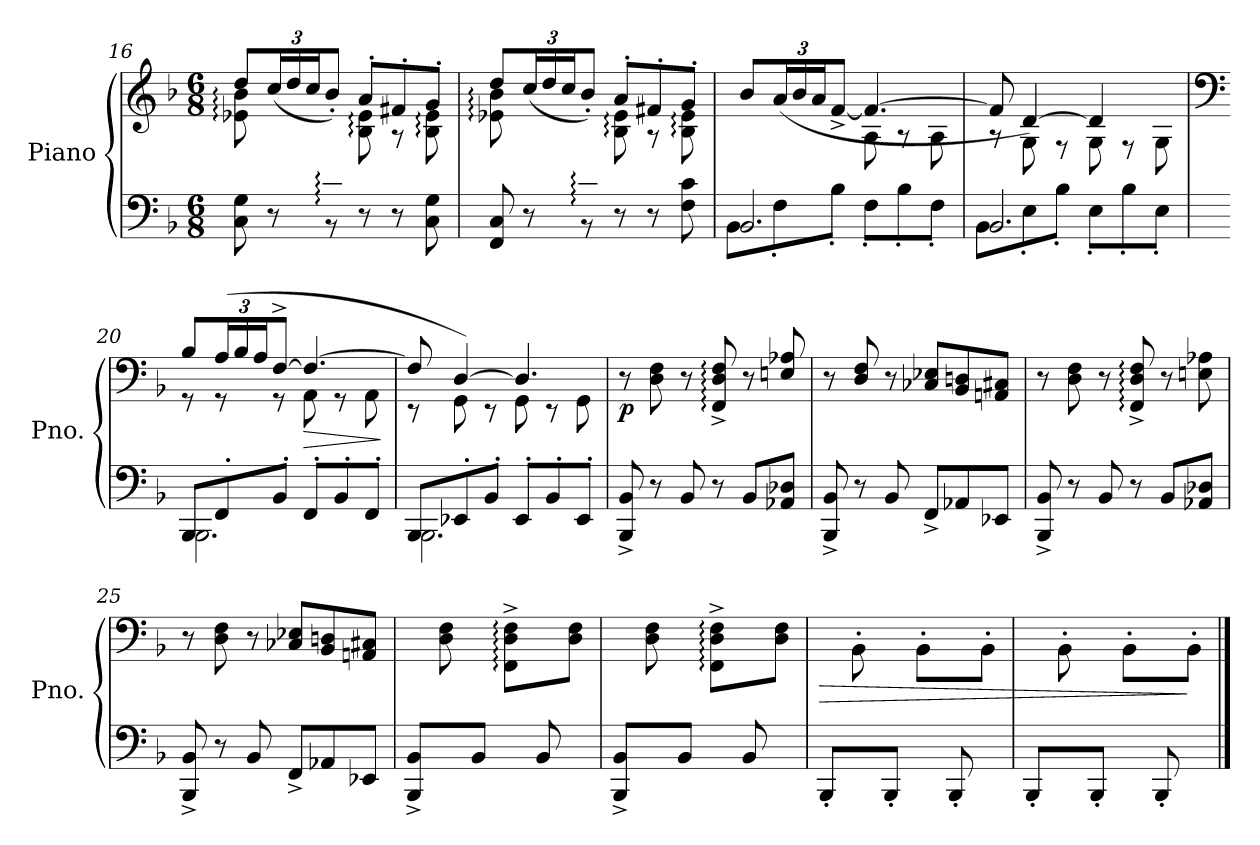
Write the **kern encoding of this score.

**kern	**kern	**dynam
*part1	*part1	*part1
*staff2	*staff1	*staff1/2
*I"Piano	*	*
*I'Pno.	*	*
*clefF4	*clefG2	*
*k[b-]	*k[b-]	*
*M6/8	*M6/8	*
=16	=16	=16
*^	*^	*
4ryy	8C\ 8G\	8dd/L	8e-X\: 8b-\:L	.
*	*	*Xbrackettup	*	*
.	8r	(<24cc/L	8ryy	.
.	.	24dd/	.	.
.	.	24cc/J	.	.
8G/: 8d/:J	8r	8b-'/J)	8ryy	.
4.ryy	8r	8a'/L	8B-\: 8e-\:	.
.	8r	8f#X'/	8r	.
.	8C\ 8G\	8g'/J	8B-\: 8e-\:	.
!!LO:LB:g=z	!!
=17	=17	=17	=17	=17
4ryy	8FF/ 8C/	8dd/L	8e-X\: 8b-\:L	.
.	8r	(<24cc/L	8ryy	.
.	.	24dd/	.	.
.	.	24cc/J	.	.
8G/: 8d/:J	8r	8b-'/J)	8ryy	.
4.ryy	8r	8a'/L	8B-\: 8e-\:	.
.	8r	8f#X'/	8r	.
.	8F\ 8c\	8g'/J	8B-\: 8e-\:	.
=18	=18	=18	=18	=18
2.BB-/	8BB-\L	8b-/L	4.ryy	.
.	8F'\	(>24a/L	.	.
.	.	24b-/	.	.
.	.	24a/J	.	.
.	8B-'\J	[8f^/J	.	.
.	8F'\L	4.f/_	8A\	.
.	8B-'\	.	8r	.
.	8F'\J	.	8A\	.
=19	=19	=19	=19	=19
2.BB-/	8BB-\L	8f/]	8r	.
.	8E'\	[4d/)	8G\	.
.	8B-'\J	.	8r	.
.	8E'\L	4d/]	8G\	.
.	8B-'\	.	8r	.
.	8E'\J	8ryy	8G\	.
!!LO:PB:g=z	!!
=20	=20	=20	=20	=20
*	*	*clefF4	*	*
8BBB-/L	2.BBB-\	8B-/L	8r	.
8FF'/	.	(>24A/L	8r	.
.	.	24B-/	.	.
.	.	24A/J	.	.
8BB-'/J	.	[8F^/J	8r	.
!	!	!	!	!LO:HP:b
8FF'/L	.	4.F/_	8AA\	>
8BB-'/	.	.	8r	.
8FF'/J	.	.	8AA\	.
*v	*v	*	*	*
*	*v	*v	*
.	.	]
=21	=21	=21
*^	*^	*
8BBB-/L	2.BBB-\	8F/]	8r	.
8EE-X'/	.	[4D/)	8GG\	.
8BB-'/J	.	.	8r	.
8EE-'/L	.	4.D/]	8GG\	.
8BB-'/	.	.	8r	.
8EE-'/J	.	.	8GG\	.
*v	*v	*	*	*
=22	=22	=22	=22
!	!	!	!LO:DY:b
*	*v	*v	*
8BBB-/^ 8BB-/^	8r	p
8r	8D\ 8F\	.
8BB-/	8r	.
8r	8FF/:^ 8D/:^ 8F/:^	.
8BB-/L	8r	.
8AA-X/ 8D-X/J	8En/ 8A-X/	.
=23	=23	=23
8BBB-/^ 8BB-/^	8r	.
8r	8D/ 8F/	.
8BB-/	8r	.
8FF^/L	8C-X/ 8E-X/L	.
8AA-X/	8BB-/ 8Dn/	.
8EE-X/J	8AAn/ 8C#X/J	.
!!LO:LB:g=z
=24	=24	=24
8BBB-/^ 8BB-/^	8r	.
8r	8D\ 8F\	.
8BB-/	8r	.
8r	8FF/:^ 8D/:^ 8F/:^	.
8BB-/L	8r	.
8AA-X/ 8D-X/J	8En\ 8A-X\	.
=25	=25	=25
8BBB-/^ 8BB-/^	8r	.
8r	8D\ 8F\	.
8BB-/	8r	.
8FF^/L	8C-X/ 8E-X/L	.
8AA-X/	8BB-/ 8Dn/	.
8EE-X/J	8AAn/ 8C#X/J	.
=26	=26	=26
*^	*^	*
2ryy	8BBB-/^ 8BB-/^L	4ryy	8ryy	.
.	8ryy	.	8D\ 8F\	.
.	8BB-/J	8ryy	2ryy	.
.	4ryy	8FF\:^ 8D\:^ 8F\:^L	.	.
8BB-/	.	8ryy	.	.
8ryy	8ryy	8D\ 8F\J	.	.
=27	=27	=27	=27	=27
2ryy	8BBB-/^ 8BB-/^L	4ryy	8ryy	.
.	8ryy	.	8D\ 8F\	.
.	8BB-/J	8ryy	2ryy	.
.	4ryy	8FF\:^ 8D\:^ 8F\:^L	.	.
8BB-/	.	8ryy	.	.
8ryy	8ryy	8D\ 8F\J	.	.
=28	=28	=28	=28	=28
!	!	!	!	!LO:HP:b
2ryy	8BBB-'/L	4ryy	8ryy	>
.	8ryy	.	8BB-'\	.
.	8BBB-'/J	8ryy	2ryy	.
.	4ryy	8BB-'\L	.	.
8BBB-'/	.	8ryy	.	.
8ryy	8ryy	8BB-'\J	.	.
!!LO:LB:g=z	!!
=29	=29	=29	=29	=29
2ryy	8BBB-'/L	4ryy	8ryy	.
.	8ryy	.	8BB-'\	.
.	8BBB-'/J	8ryy	2ryy	.
.	4ryy	8BB-'\L	.	.
8BBB-'/	.	8ryy	.	.
8ryy	8ryy	8BB-'\J	.	]
*v	*v	*	*	*
*	*v	*v	*
==	==	==
*-	*-	*-
